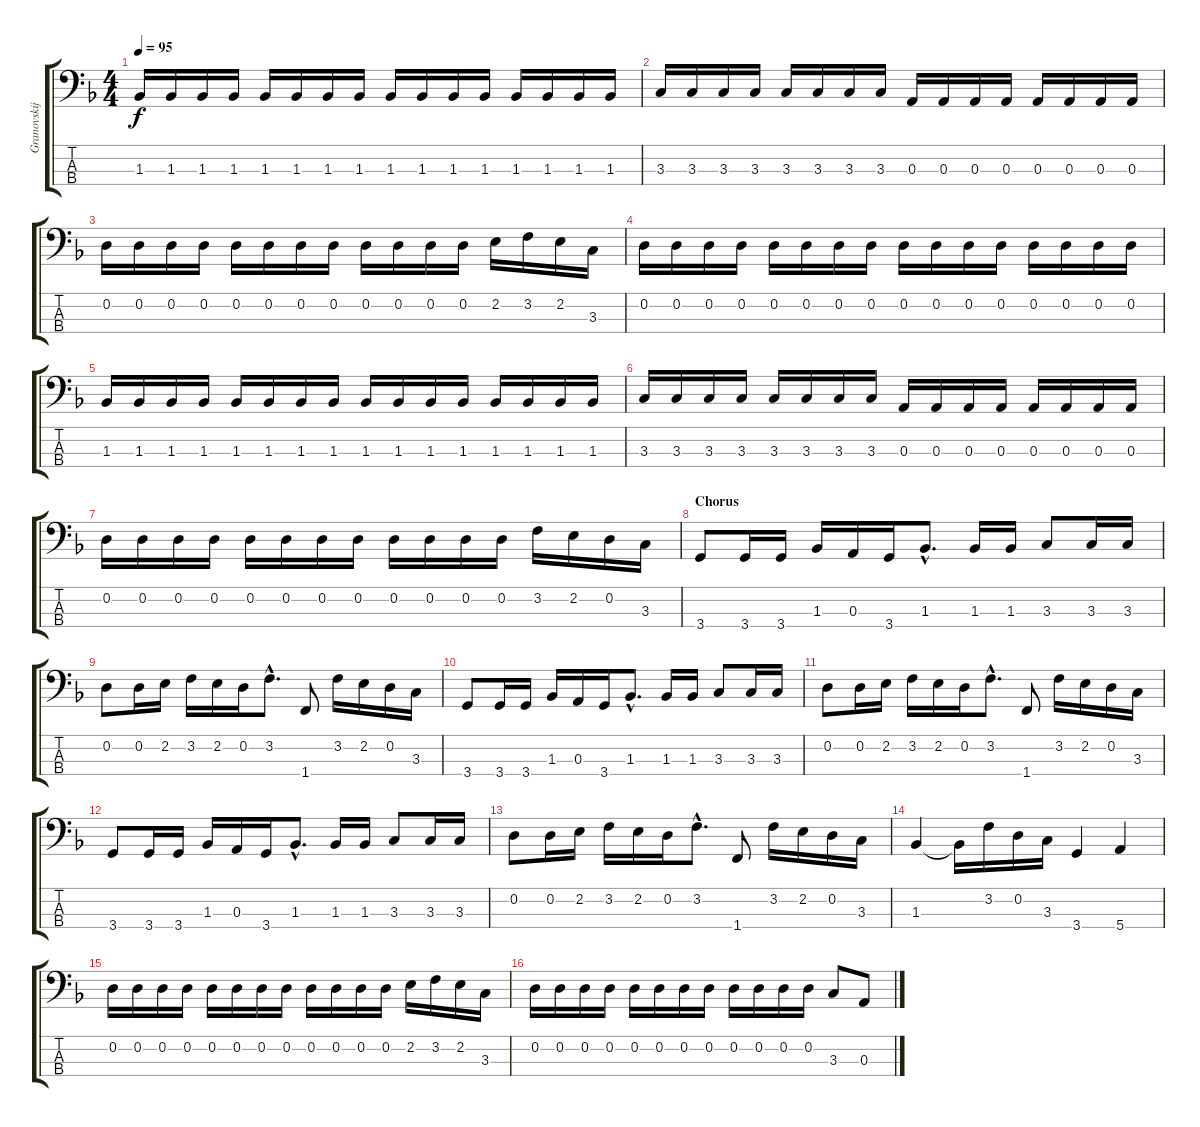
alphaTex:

\track ("Granovskij" "Granovskij") {instrument electricbasspick}
\staff {score tabs}
\tuning (G2 D2 A1 E1) {hide}
\ts (4 4)
\tempo 95
\clef f4
\ks f
1.3.16{dy f} 1.3.16 1.3.16 1.3.16 1.3.16 1.3.16 1.3.16 1.3.16 1.3.16 1.3.16 1.3.16 1.3.16 1.3.16 1.3.16 1.3.16 1.3.16 |
3.3.16 3.3.16 3.3.16 3.3.16 3.3.16 3.3.16 3.3.16 3.3.16 0.3.16 0.3.16 0.3.16 0.3.16 0.3.16 0.3.16 0.3.16 0.3.16 |
0.2.16 0.2.16 0.2.16 0.2.16 0.2.16 0.2.16 0.2.16 0.2.16 0.2.16 0.2.16 0.2.16 0.2.16 2.2.16 3.2.16 2.2.16 3.3.16 |
0.2.16 0.2.16 0.2.16 0.2.16 0.2.16 0.2.16 0.2.16 0.2.16 0.2.16 0.2.16 0.2.16 0.2.16 0.2.16 0.2.16 0.2.16 0.2.16 |
1.3.16 1.3.16 1.3.16 1.3.16 1.3.16 1.3.16 1.3.16 1.3.16 1.3.16 1.3.16 1.3.16 1.3.16 1.3.16 1.3.16 1.3.16 1.3.16 |
3.3.16 3.3.16 3.3.16 3.3.16 3.3.16 3.3.16 3.3.16 3.3.16 0.3.16 0.3.16 0.3.16 0.3.16 0.3.16 0.3.16 0.3.16 0.3.16 |
0.2.16 0.2.16 0.2.16 0.2.16 0.2.16 0.2.16 0.2.16 0.2.16 0.2.16 0.2.16 0.2.16 0.2.16 3.2.16 2.2.16 0.2.16 3.3.16 |
\section ("" "Chorus")
3.4.8 3.4.16 3.4.16 1.3.16 0.3.16 3.4.16 1.3{hac}.8{d} 1.3.16 1.3.16 3.3.8 3.3.16 3.3.16 |
0.2.8 0.2.16 2.2.16 3.2.16 2.2.16 0.2.16 3.2{hac}.8{d} 1.4.8 3.2.16 2.2.16 0.2.16 3.3.16 |
3.4.8 3.4.16 3.4.16 1.3.16 0.3.16 3.4.16 1.3{hac}.8{d} 1.3.16 1.3.16 3.3.8 3.3.16 3.3.16 |
0.2.8 0.2.16 2.2.16 3.2.16 2.2.16 0.2.16 3.2{hac}.8{d} 1.4.8 3.2.16 2.2.16 0.2.16 3.3.16 |
3.4.8 3.4.16 3.4.16 1.3.16 0.3.16 3.4.16 1.3{hac}.8{d} 1.3.16 1.3.16 3.3.8 3.3.16 3.3.16 |
0.2.8 0.2.16 2.2.16 3.2.16 2.2.16 0.2.16 3.2{hac}.8{d} 1.4.8 3.2.16 2.2.16 0.2.16 3.3.16 |
1.3.4 1.3{t}.16 3.2.16 0.2.16 3.3.16 3.4.4 5.4.4 |
0.2.16 0.2.16 0.2.16 0.2.16 0.2.16 0.2.16 0.2.16 0.2.16 0.2.16 0.2.16 0.2.16 0.2.16 2.2.16 3.2.16 2.2.16 3.3.16 |
0.2.16 0.2.16 0.2.16 0.2.16 0.2.16 0.2.16 0.2.16 0.2.16 0.2.16 0.2.16 0.2.16 0.2.16 3.3.8 0.3.8
